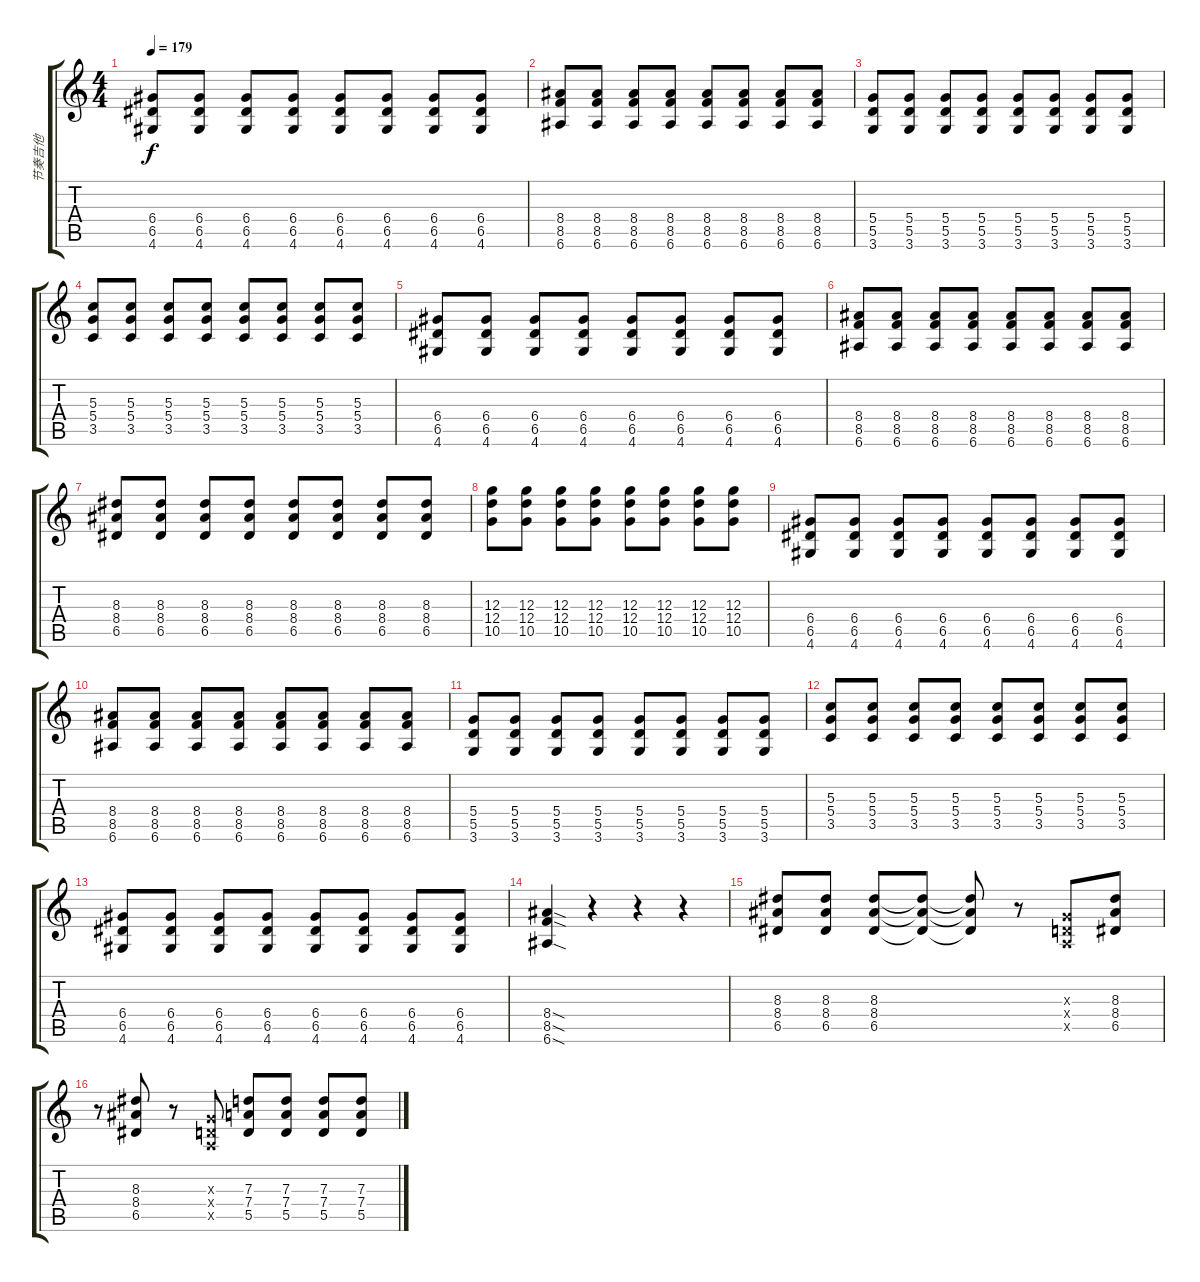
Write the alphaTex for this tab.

\track ("节奏吉他" "节奏吉他") {instrument overdrivenguitar}
\staff {score tabs}
\tuning (E4 B3 G3 D3 A2 E2) {hide}
\ts (4 4)
\tempo 179
\clef g2
\ks c
(6.4 6.5 4.6).8{dy f} (6.4 6.5 4.6).8 (6.4 6.5 4.6).8 (6.4 6.5 4.6).8 (6.4 6.5 4.6).8 (6.4 6.5 4.6).8 (6.4 6.5 4.6).8 (6.4 6.5 4.6).8 |
(8.4 8.5 6.6).8 (8.4 8.5 6.6).8 (8.4 8.5 6.6).8 (8.4 8.5 6.6).8 (8.4 8.5 6.6).8 (8.4 8.5 6.6).8 (8.4 8.5 6.6).8 (8.4 8.5 6.6).8 |
(5.4 5.5 3.6).8 (5.4 5.5 3.6).8 (5.4 5.5 3.6).8 (5.4 5.5 3.6).8 (5.4 5.5 3.6).8 (5.4 5.5 3.6).8 (5.4 5.5 3.6).8 (5.4 5.5 3.6).8 |
(5.3 5.4 3.5).8 (5.3 5.4 3.5).8 (5.3 5.4 3.5).8 (5.3 5.4 3.5).8 (5.3 5.4 3.5).8 (5.3 5.4 3.5).8 (5.3 5.4 3.5).8 (5.3 5.4 3.5).8 |
(6.4 6.5 4.6).8 (6.4 6.5 4.6).8 (6.4 6.5 4.6).8 (6.4 6.5 4.6).8 (6.4 6.5 4.6).8 (6.4 6.5 4.6).8 (6.4 6.5 4.6).8 (6.4 6.5 4.6).8 |
(8.4 8.5 6.6).8 (8.4 8.5 6.6).8 (8.4 8.5 6.6).8 (8.4 8.5 6.6).8 (8.4 8.5 6.6).8 (8.4 8.5 6.6).8 (8.4 8.5 6.6).8 (8.4 8.5 6.6).8 |
(8.3 8.4 6.5).8 (8.3 8.4 6.5).8 (8.3 8.4 6.5).8 (8.3 8.4 6.5).8 (8.3 8.4 6.5).8 (8.3 8.4 6.5).8 (8.3 8.4 6.5).8 (8.3 8.4 6.5).8 |
(12.3 12.4 10.5).8 (12.3 12.4 10.5).8 (12.3 12.4 10.5).8 (12.3 12.4 10.5).8 (12.3 12.4 10.5).8 (12.3 12.4 10.5).8 (12.3 12.4 10.5).8 (12.3 12.4 10.5).8 |
(6.4 6.5 4.6).8 (6.4 6.5 4.6).8 (6.4 6.5 4.6).8 (6.4 6.5 4.6).8 (6.4 6.5 4.6).8 (6.4 6.5 4.6).8 (6.4 6.5 4.6).8 (6.4 6.5 4.6).8 |
(8.4 8.5 6.6).8 (8.4 8.5 6.6).8 (8.4 8.5 6.6).8 (8.4 8.5 6.6).8 (8.4 8.5 6.6).8 (8.4 8.5 6.6).8 (8.4 8.5 6.6).8 (8.4 8.5 6.6).8 |
(5.4 5.5 3.6).8 (5.4 5.5 3.6).8 (5.4 5.5 3.6).8 (5.4 5.5 3.6).8 (5.4 5.5 3.6).8 (5.4 5.5 3.6).8 (5.4 5.5 3.6).8 (5.4 5.5 3.6).8 |
(5.3 5.4 3.5).8 (5.3 5.4 3.5).8 (5.3 5.4 3.5).8 (5.3 5.4 3.5).8 (5.3 5.4 3.5).8 (5.3 5.4 3.5).8 (5.3 5.4 3.5).8 (5.3 5.4 3.5).8 |
(6.4 6.5 4.6).8 (6.4 6.5 4.6).8 (6.4 6.5 4.6).8 (6.4 6.5 4.6).8 (6.4 6.5 4.6).8 (6.4 6.5 4.6).8 (6.4 6.5 4.6).8 (6.4 6.5 4.6).8 |
(8.4{sod} 8.5{sod} 6.6{sod}).4 r.4 r.4 r.4 |
(8.3 8.4 6.5).8 (8.3 8.4 6.5).8 (8.3 8.4 6.5).8 (8.3{t} 8.4{t} 6.5{t}).8 (8.3{t} 8.4{t} 6.5{t}).8 r.8 (0.3{x} 0.4{x} 0.5{x}).8 (8.3 8.4 6.5).8 |
r.8 (8.3 8.4 6.5).8 r.8 (0.3{x} 0.4{x} 0.5{x}).8 (7.3 7.4 5.5).8 (7.3 7.4 5.5).8 (7.3 7.4 5.5).8 (7.3 7.4 5.5).8
